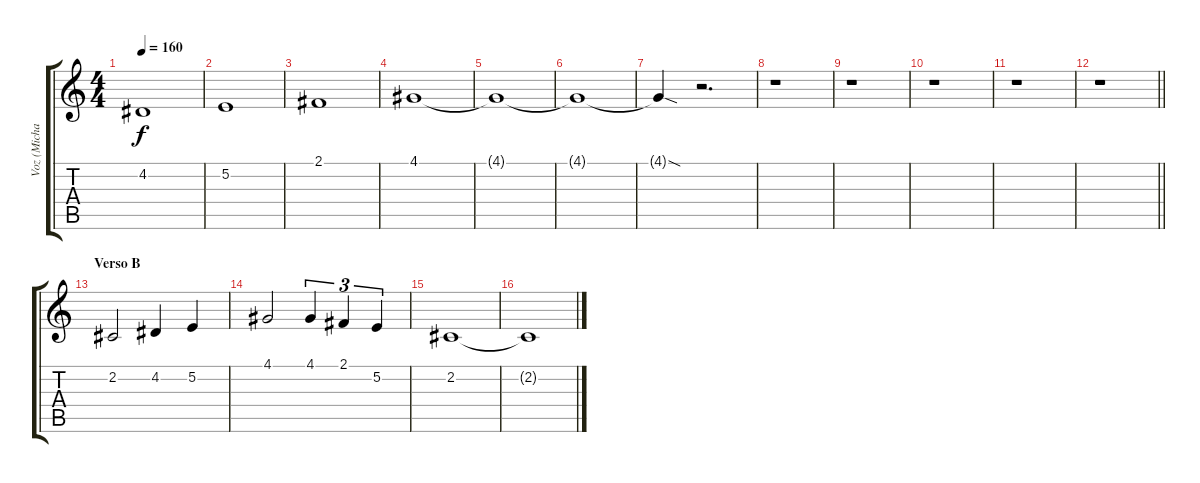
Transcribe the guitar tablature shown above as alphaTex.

\track ("Voz (Michael)" "Voz (Micha") {instrument lead6voice}
\staff {score tabs}
\tuning (E4 B3 G3 D3 A2 E2) {hide}
\ts (4 4)
\tempo 160
\clef g2
\ks c
4.2.1{dy f} |
5.2.1 |
2.1.1 |
4.1.1 |
4.1{t}.1 |
4.1{t}.1 |
4.1{sod t}.4 r.2{d} |
r.1 |
r.1 |
r.1 |
r.1 |
\barLineRight lightlight
r.1 |
\section ("" "Verso B")
2.2.2 4.2.4 5.2.4 |
4.1.2 4.1.4{tu (3 2)} 2.1.4{tu (3 2)} 5.2.4{tu (3 2)} |
2.2.1 |
2.2{t}.1
